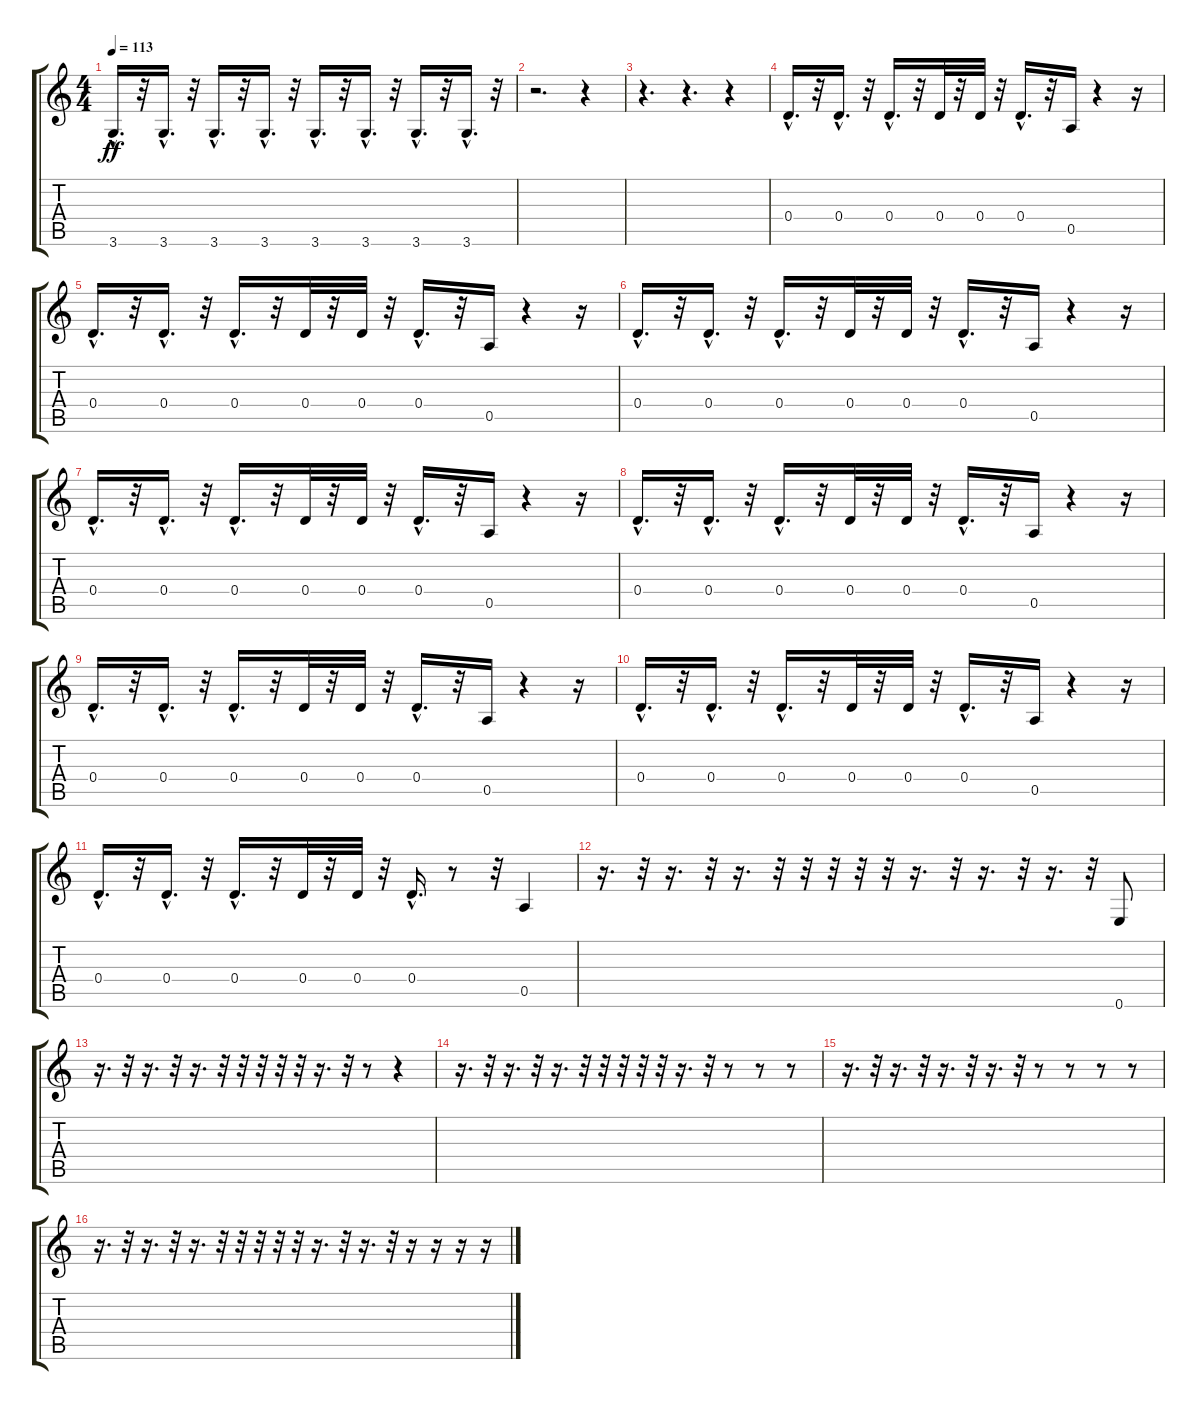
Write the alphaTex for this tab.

\track "" {instrument electricbassfinger}
\staff {score tabs}
\tuning (E4 B3 G3 D3 A2 E2) {hide}
\ts (4 4)
\tempo 113
\clef g2
\ks c
3.6{hac}.16{d dy ff} r.32 3.6{hac}.16{d} r.32 3.6{hac}.16{d} r.32 3.6{hac}.16{d} r.32 3.6{hac}.16{d} r.32 3.6{hac}.16{d} r.32 3.6{hac}.16{d} r.32 3.6{hac}.16{d} r.32 |
r.2{d} r.4 |
r.4{d} r.4{d} r.4 |
0.4{hac}.16{d} r.32 0.4{hac}.16{d} r.32 0.4{hac}.16{d} r.32 0.4.32 r.32 0.4.32 r.32 0.4{hac}.16{d} r.32 0.5.16 r.4 r.16 |
0.4{hac}.16{d} r.32 0.4{hac}.16{d} r.32 0.4{hac}.16{d} r.32 0.4.32 r.32 0.4.32 r.32 0.4{hac}.16{d} r.32 0.5.16 r.4 r.16 |
0.4{hac}.16{d} r.32 0.4{hac}.16{d} r.32 0.4{hac}.16{d} r.32 0.4.32 r.32 0.4.32 r.32 0.4{hac}.16{d} r.32 0.5.16 r.4 r.16 |
0.4{hac}.16{d} r.32 0.4{hac}.16{d} r.32 0.4{hac}.16{d} r.32 0.4.32 r.32 0.4.32 r.32 0.4{hac}.16{d} r.32 0.5.16 r.4 r.16 |
0.4{hac}.16{d} r.32 0.4{hac}.16{d} r.32 0.4{hac}.16{d} r.32 0.4.32 r.32 0.4.32 r.32 0.4{hac}.16{d} r.32 0.5.16 r.4 r.16 |
0.4{hac}.16{d} r.32 0.4{hac}.16{d} r.32 0.4{hac}.16{d} r.32 0.4.32 r.32 0.4.32 r.32 0.4{hac}.16{d} r.32 0.5.16 r.4 r.16 |
0.4{hac}.16{d} r.32 0.4{hac}.16{d} r.32 0.4{hac}.16{d} r.32 0.4.32 r.32 0.4.32 r.32 0.4{hac}.16{d} r.32 0.5.16 r.4 r.16 |
0.4{hac}.16{d} r.32 0.4{hac}.16{d} r.32 0.4{hac}.16{d} r.32 0.4.32 r.32 0.4.32 r.32 0.4{hac}.16{d} r.8 r.32 0.5.4 |
r.16{d} r.32 r.16{d} r.32 r.16{d} r.32 r.32 r.32 r.32 r.32 r.16{d} r.32 r.16{d} r.32 r.16{d} r.32 0.6.8 |
r.16{d} r.32 r.16{d} r.32 r.16{d} r.32 r.32 r.32 r.32 r.32 r.16{d} r.32 r.8 r.4 |
r.16{d} r.32 r.16{d} r.32 r.16{d} r.32 r.32 r.32 r.32 r.32 r.16{d} r.32 r.8 r.8 r.8 |
r.16{d} r.32 r.16{d} r.32 r.16{d} r.32 r.16{d} r.32 r.8 r.8 r.8 r.8 |
r.16{d} r.32 r.16{d} r.32 r.16{d} r.32 r.32 r.32 r.32 r.32 r.16{d} r.32 r.16{d} r.32 r.16 r.16 r.16 r.16
